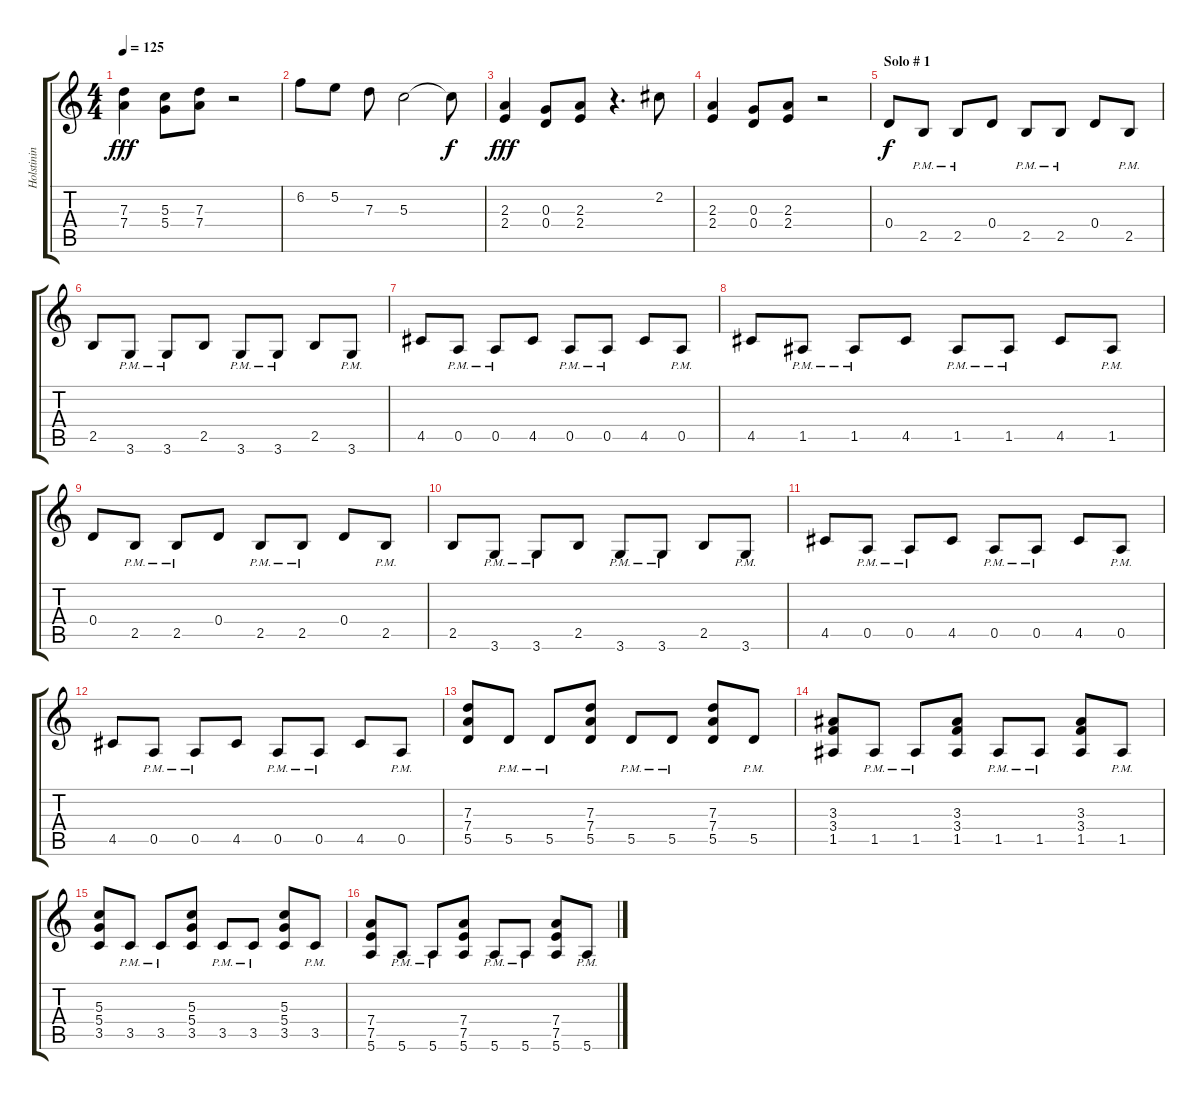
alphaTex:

\track ("Holstinin" "Holstinin") {instrument distortionguitar}
\staff {score tabs}
\tuning (E4 B3 G3 D3 A2 E2) {hide}
\ts (4 4)
\tempo 125
\clef g2
\ks c
(7.3 7.4).4{dy fff} (5.3 5.4).8 (7.3 7.4).8 r.2 |
6.2.8 5.2.8 7.3.8 5.3.2 5.3{t}.8{dy f} |
(2.3 2.4).4{dy fff} (0.3 0.4).8 (2.3 2.4).8 r.4{d} 2.2.8 |
(2.3 2.4).4 (0.3 0.4).8 (2.3 2.4).8 r.2 |
\section ("" "Solo # 1")
0.4.8{dy f volume 14 balance 8} 2.5{pm}.8 2.5{pm}.8 0.4.8 2.5{pm}.8 2.5{pm}.8 0.4.8 2.5{pm}.8 |
2.5.8 3.6{pm}.8 3.6{pm}.8 2.5.8 3.6{pm}.8 3.6{pm}.8 2.5.8 3.6{pm}.8 |
4.5.8 0.5{pm}.8 0.5{pm}.8 4.5.8 0.5{pm}.8 0.5{pm}.8 4.5.8 0.5{pm}.8 |
4.5.8 1.5{pm}.8 1.5{pm}.8 4.5.8 1.5{pm}.8 1.5{pm}.8 4.5.8 1.5{pm}.8 |
0.4.8 2.5{pm}.8 2.5{pm}.8 0.4.8 2.5{pm}.8 2.5{pm}.8 0.4.8 2.5{pm}.8 |
2.5.8 3.6{pm}.8 3.6{pm}.8 2.5.8 3.6{pm}.8 3.6{pm}.8 2.5.8 3.6{pm}.8 |
4.5.8 0.5{pm}.8 0.5{pm}.8 4.5.8 0.5{pm}.8 0.5{pm}.8 4.5.8 0.5{pm}.8 |
4.5.8 0.5{pm}.8 0.5{pm}.8 4.5.8 0.5{pm}.8 0.5{pm}.8 4.5.8 0.5{pm}.8 |
(7.3 7.4 5.5).8 5.5{pm}.8 5.5{pm}.8 (7.3 7.4 5.5).8 5.5{pm}.8 5.5{pm}.8 (7.3 7.4 5.5).8 5.5{pm}.8 |
(3.3 3.4 1.5).8 1.5{pm}.8 1.5{pm}.8 (3.3 3.4 1.5).8 1.5{pm}.8 1.5{pm}.8 (3.3 3.4 1.5).8 1.5{pm}.8 |
(5.3 5.4 3.5).8 3.5{pm}.8 3.5{pm}.8 (5.3 5.4 3.5).8 3.5{pm}.8 3.5{pm}.8 (5.3 5.4 3.5).8 3.5{pm}.8 |
(7.4 7.5 5.6).8 5.6{pm}.8 5.6{pm}.8 (7.4 7.5 5.6).8 5.6{pm}.8 5.6{pm}.8 (7.4 7.5 5.6).8 5.6{pm}.8
